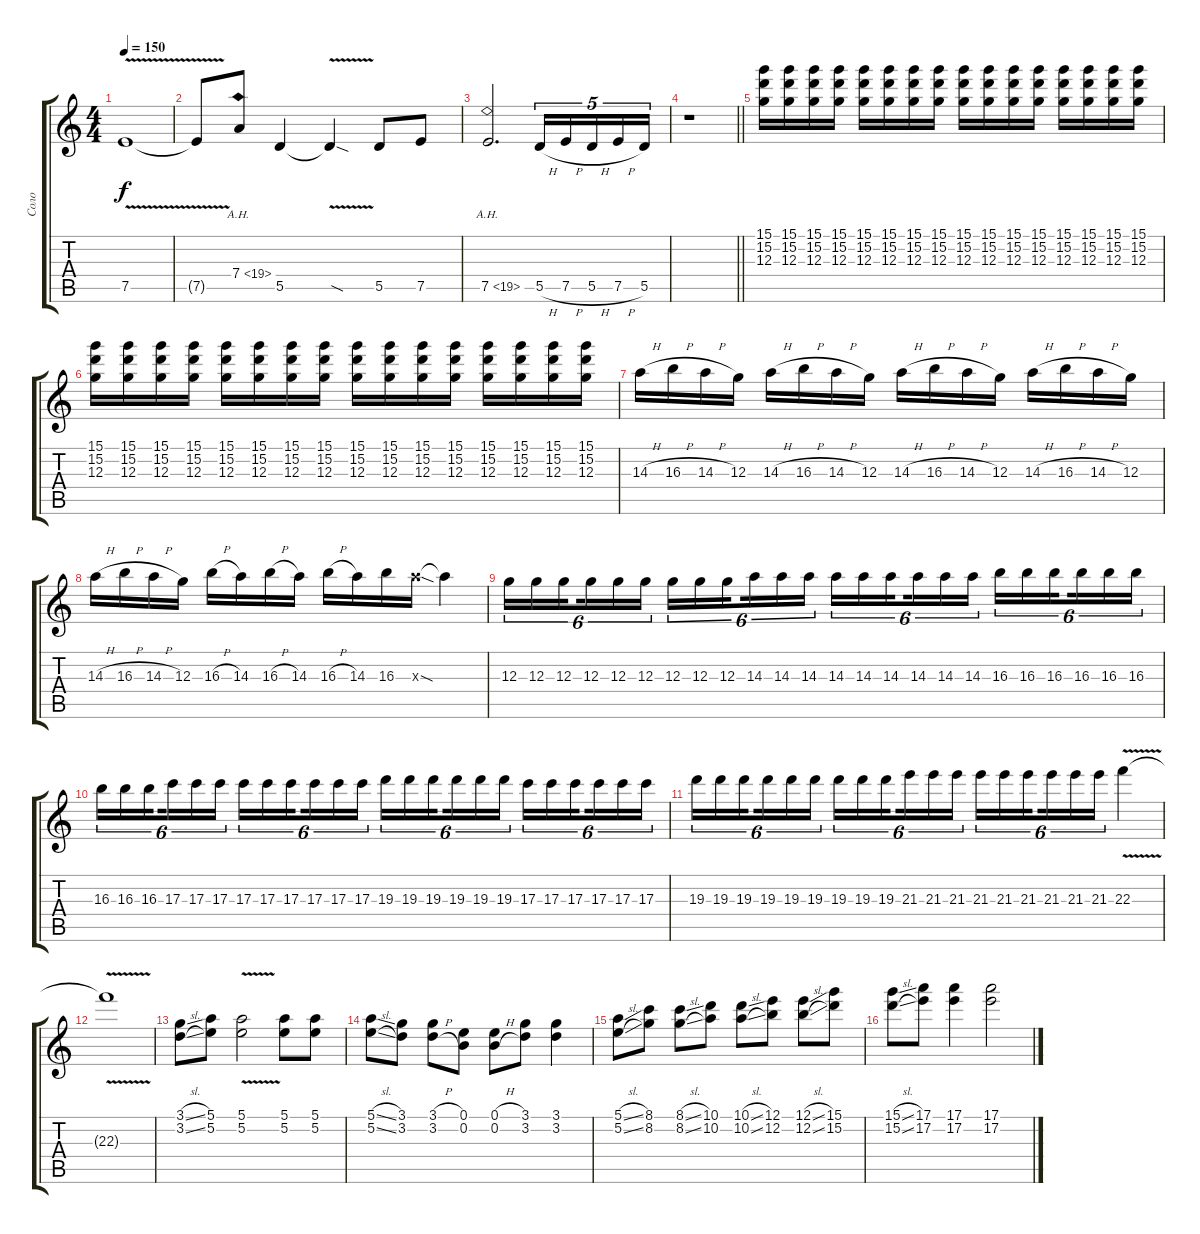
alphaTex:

\track ("Соло" "Соло") {instrument distortionguitar}
\staff {score tabs}
\tuning (E4 B3 G3 D3 A2 E2) {hide}
\ts (4 4)
\tempo 150
\clef g2
\ks c
7.5{v}.1{dy f} |
7.5{t}.8 7.4{ah 12}.8 5.5.4 5.5{v sod t}.4 5.5.8 7.5.8 |
7.5{ah 12}.2{d} 5.5{h}.16{tu (5 4)} 7.5{h}.16{tu (5 4)} 5.5{h}.16{tu (5 4)} 7.5{h}.16{tu (5 4)} 5.5.16{tu (5 4)} |
\barLineRight lightlight
r.1 |
(15.1 15.2 12.3).16{instrument distortionguitar} (15.1 15.2 12.3).16 (15.1 15.2 12.3).16 (15.1 15.2 12.3).16 (15.1 15.2 12.3).16 (15.1 15.2 12.3).16 (15.1 15.2 12.3).16 (15.1 15.2 12.3).16 (15.1 15.2 12.3).16 (15.1 15.2 12.3).16 (15.1 15.2 12.3).16 (15.1 15.2 12.3).16 (15.1 15.2 12.3).16 (15.1 15.2 12.3).16 (15.1 15.2 12.3).16 (15.1 15.2 12.3).16 |
(15.1 15.2 12.3).16 (15.1 15.2 12.3).16 (15.1 15.2 12.3).16 (15.1 15.2 12.3).16 (15.1 15.2 12.3).16 (15.1 15.2 12.3).16 (15.1 15.2 12.3).16 (15.1 15.2 12.3).16 (15.1 15.2 12.3).16 (15.1 15.2 12.3).16 (15.1 15.2 12.3).16 (15.1 15.2 12.3).16 (15.1 15.2 12.3).16 (15.1 15.2 12.3).16 (15.1 15.2 12.3).16 (15.1 15.2 12.3).16 |
14.3{h}.16 16.3{h}.16 14.3{h}.16 12.3.16 14.3{h}.16 16.3{h}.16 14.3{h}.16 12.3.16 14.3{h}.16 16.3{h}.16 14.3{h}.16 12.3.16 14.3{h}.16 16.3{h}.16 14.3{h}.16 12.3.16 |
14.3{h}.16 16.3{h}.16 14.3{h}.16 12.3.16 16.3{h}.16 14.3.16 16.3{h}.16 14.3.16 16.3{h}.16 14.3.16 16.3.16 14.3{sod x}.16 14.3{t}.4 |
12.3.16{tu (6 4)} 12.3.16{tu (6 4)} 12.3.16{tu (6 4) beam splitsecondary} 12.3.16{tu (6 4)} 12.3.16{tu (6 4)} 12.3.16{tu (6 4)} 12.3.16{tu (6 4)} 12.3.16{tu (6 4)} 12.3.16{tu (6 4) beam splitsecondary} 14.3.16{tu (6 4)} 14.3.16{tu (6 4)} 14.3.16{tu (6 4)} 14.3.16{tu (6 4)} 14.3.16{tu (6 4)} 14.3.16{tu (6 4) beam splitsecondary} 14.3.16{tu (6 4)} 14.3.16{tu (6 4)} 14.3.16{tu (6 4)} 16.3.16{tu (6 4)} 16.3.16{tu (6 4)} 16.3.16{tu (6 4) beam splitsecondary} 16.3.16{tu (6 4)} 16.3.16{tu (6 4)} 16.3.16{tu (6 4)} |
16.3.16{tu (6 4)} 16.3.16{tu (6 4)} 16.3.16{tu (6 4) beam splitsecondary} 17.3.16{tu (6 4)} 17.3.16{tu (6 4)} 17.3.16{tu (6 4)} 17.3.16{tu (6 4)} 17.3.16{tu (6 4)} 17.3.16{tu (6 4) beam splitsecondary} 17.3.16{tu (6 4)} 17.3.16{tu (6 4)} 17.3.16{tu (6 4)} 19.3.16{tu (6 4)} 19.3.16{tu (6 4)} 19.3.16{tu (6 4) beam splitsecondary} 19.3.16{tu (6 4)} 19.3.16{tu (6 4)} 19.3.16{tu (6 4)} 17.3.16{tu (6 4)} 17.3.16{tu (6 4)} 17.3.16{tu (6 4) beam splitsecondary} 17.3.16{tu (6 4)} 17.3.16{tu (6 4)} 17.3.16{tu (6 4)} |
19.3.16{tu (6 4)} 19.3.16{tu (6 4)} 19.3.16{tu (6 4) beam splitsecondary} 19.3.16{tu (6 4)} 19.3.16{tu (6 4)} 19.3.16{tu (6 4)} 19.3.16{tu (6 4)} 19.3.16{tu (6 4)} 19.3.16{tu (6 4) beam splitsecondary} 21.3.16{tu (6 4)} 21.3.16{tu (6 4)} 21.3.16{tu (6 4)} 21.3.16{tu (6 4)} 21.3.16{tu (6 4)} 21.3.16{tu (6 4) beam splitsecondary} 21.3.16{tu (6 4)} 21.3.16{tu (6 4)} 21.3.16{tu (6 4)} 22.3{v}.4 |
22.3{t}.1 |
(3.1{sl} 3.2{sl}).8 (5.1 5.2).8 (5.1{v} 5.2{v}).2 (5.1 5.2).8 (5.1 5.2).8 |
(5.1{sl} 5.2{sl}).8 (3.1 3.2).8 (3.1{h} 3.2{h}).8 (0.1 0.2).8 (0.1{h} 0.2{h}).8 (3.1 3.2).8 (3.1 3.2).4 |
(5.1{sl} 5.2{sl}).8 (8.1 8.2).8 (8.1{sl} 8.2{sl}).8 (10.1 10.2).8 (10.1{sl} 10.2{sl}).8 (12.1 12.2).8 (12.1{sl} 12.2{sl}).8 (15.1 15.2).8 |
(15.1{sl} 15.2{sl}).8 (17.1 17.2).8 (17.1 17.2).4 (17.1 17.2).2
